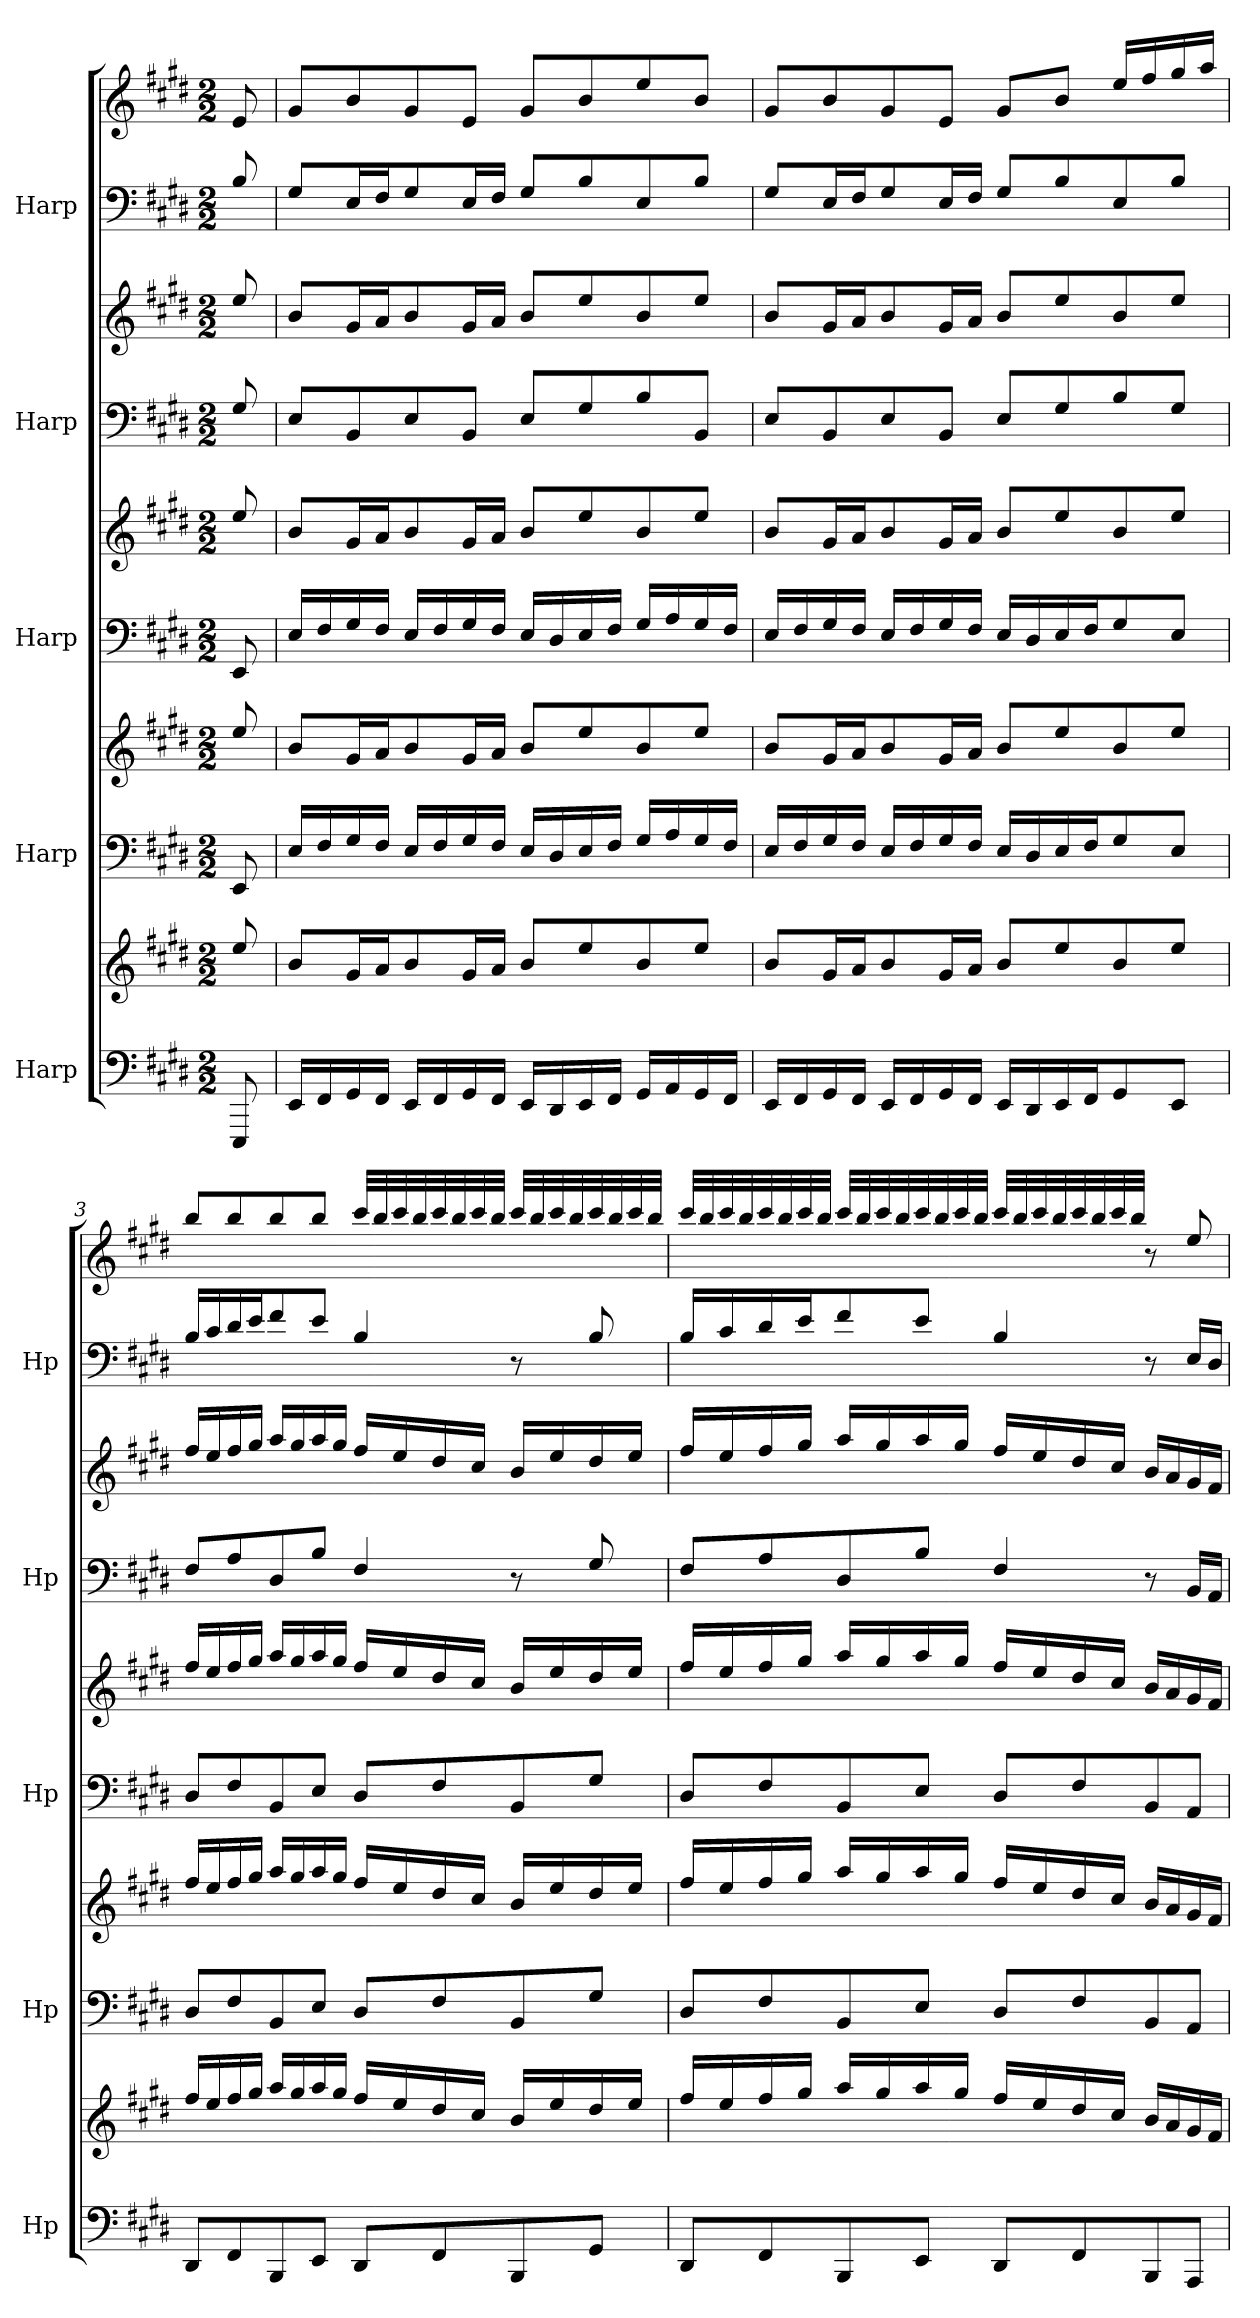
**kern	**kern	**kern	**kern	**kern	**kern	**kern	**kern	**kern	**kern
*part5	*part5	*part4	*part4	*part3	*part3	*part2	*part2	*part1	*part1
*staff10	*staff9	*staff8	*staff7	*staff6	*staff5	*staff4	*staff3	*staff2	*staff1
*I"Harp	*	*I"Harp	*	*I"Harp	*	*I"Harp	*	*I"Harp	*
*I'Hp	*	*I'Hp	*	*I'Hp	*	*I'Hp	*	*I'Hp	*
*clefF4	*clefG2	*clefF4	*clefG2	*clefF4	*clefG2	*clefF4	*clefG2	*clefF4	*clefG2
*k[f#c#g#d#]	*k[f#c#g#d#]	*k[f#c#g#d#]	*k[f#c#g#d#]	*k[f#c#g#d#]	*k[f#c#g#d#]	*k[f#c#g#d#]	*k[f#c#g#d#]	*k[f#c#g#d#]	*k[f#c#g#d#]
*M2/2	*M2/2	*M2/2	*M2/2	*M2/2	*M2/2	*M2/2	*M2/2	*M2/2	*M2/2
=	=	=	=	=	=	=	=	=	=
8EEE/	8ee/	8EE/	8ee/	8EE/	8ee/	8G#/	8ee/	8B/	8e/
=1	=1	=1	=1	=1	=1	=1	=1	=1	=1
16EE/LL	8b/L	16E/LL	8b/L	16E/LL	8b/L	8E/L	8b/L	8G#/L	8g#/L
16FF#/	.	16F#/	.	16F#/	.	.	.	.	.
16GG#/	16g#/L	16G#/	16g#/L	16G#/	16g#/L	8BB/	16g#/L	16E/L	8b/
16FF#/JJ	16a/J	16F#/JJ	16a/J	16F#/JJ	16a/J	.	16a/J	16F#/J	.
16EE/LL	8b/	16E/LL	8b/	16E/LL	8b/	8E/	8b/	8G#/	8g#/
16FF#/	.	16F#/	.	16F#/	.	.	.	.	.
16GG#/	16g#/L	16G#/	16g#/L	16G#/	16g#/L	8BB/J	16g#/L	16E/L	8e/J
16FF#/JJ	16a/JJ	16F#/JJ	16a/JJ	16F#/JJ	16a/JJ	.	16a/JJ	16F#/JJ	.
16EE/LL	8b/L	16E/LL	8b/L	16E/LL	8b/L	8E/L	8b/L	8G#/L	8g#/L
16DD#/	.	16D#/	.	16D#/	.	.	.	.	.
16EE/	8ee/	16E/	8ee/	16E/	8ee/	8G#/	8ee/	8B/	8b/
16FF#/JJ	.	16F#/JJ	.	16F#/JJ	.	.	.	.	.
16GG#/LL	8b/	16G#/LL	8b/	16G#/LL	8b/	8B/	8b/	8E/	8ee/
16AA/	.	16A/	.	16A/	.	.	.	.	.
16GG#/	8ee/J	16G#/	8ee/J	16G#/	8ee/J	8BB/J	8ee/J	8B/J	8b/J
16FF#/JJ	.	16F#/JJ	.	16F#/JJ	.	.	.	.	.
=2	=2	=2	=2	=2	=2	=2	=2	=2	=2
16EE/LL	8b/L	16E/LL	8b/L	16E/LL	8b/L	8E/L	8b/L	8G#/L	8g#/L
16FF#/	.	16F#/	.	16F#/	.	.	.	.	.
16GG#/	16g#/L	16G#/	16g#/L	16G#/	16g#/L	8BB/	16g#/L	16E/L	8b/
16FF#/JJ	16a/J	16F#/JJ	16a/J	16F#/JJ	16a/J	.	16a/J	16F#/J	.
16EE/LL	8b/	16E/LL	8b/	16E/LL	8b/	8E/	8b/	8G#/	8g#/
16FF#/	.	16F#/	.	16F#/	.	.	.	.	.
16GG#/	16g#/L	16G#/	16g#/L	16G#/	16g#/L	8BB/J	16g#/L	16E/L	8e/J
16FF#/JJ	16a/JJ	16F#/JJ	16a/JJ	16F#/JJ	16a/JJ	.	16a/JJ	16F#/JJ	.
16EE/LL	8b/L	16E/LL	8b/L	16E/LL	8b/L	8E/L	8b/L	8G#/L	8g#/L
16DD#/	.	16D#/	.	16D#/	.	.	.	.	.
16EE/	8ee/	16E/	8ee/	16E/	8ee/	8G#/	8ee/	8B/	8b/J
16FF#/J	.	16F#/J	.	16F#/J	.	.	.	.	.
8GG#/	8b/	8G#/	8b/	8G#/	8b/	8B/	8b/	8E/	16ee/LL
.	.	.	.	.	.	.	.	.	16ff#/
8EE/J	8ee/J	8E/J	8ee/J	8E/J	8ee/J	8G#/J	8ee/J	8B/J	16gg#/
.	.	.	.	.	.	.	.	.	16aa/JJ
!!LO:PB:g=z
=3	=3	=3	=3	=3	=3	=3	=3	=3	=3
8DD#/L	16ff#/LL	8D#/L	16ff#/LL	8D#/L	16ff#/LL	8F#/L	16ff#/LL	16B/LL	8bb/L
.	16ee/	.	16ee/	.	16ee/	.	16ee/	16c#/	.
8FF#/	16ff#/	8F#/	16ff#/	8F#/	16ff#/	8A/	16ff#/	16d#/	8bb/
.	16gg#/JJ	.	16gg#/JJ	.	16gg#/JJ	.	16gg#/JJ	16e/J	.
8BBB/	16aa/LL	8BB/	16aa/LL	8BB/	16aa/LL	8D#/	16aa/LL	8f#/	8bb/
.	16gg#/	.	16gg#/	.	16gg#/	.	16gg#/	.	.
8EE/J	16aa/	8E/J	16aa/	8E/J	16aa/	8B/J	16aa/	8e/J	8bb/J
.	16gg#/JJ	.	16gg#/JJ	.	16gg#/JJ	.	16gg#/JJ	.	.
8DD#/L	16ff#/LL	8D#/L	16ff#/LL	8D#/L	16ff#/LL	4F#/	16ff#/LL	4B/	32ccc#/LLL
.	.	.	.	.	.	.	.	.	32bb/
.	16ee/	.	16ee/	.	16ee/	.	16ee/	.	32ccc#/
.	.	.	.	.	.	.	.	.	32bb/
8FF#/	16dd#/	8F#/	16dd#/	8F#/	16dd#/	.	16dd#/	.	32ccc#/
.	.	.	.	.	.	.	.	.	32bb/
.	16cc#/JJ	.	16cc#/JJ	.	16cc#/JJ	.	16cc#/JJ	.	32ccc#/
.	.	.	.	.	.	.	.	.	32bb/JJJ
8BBB/	16b/LL	8BB/	16b/LL	8BB/	16b/LL	8r	16b/LL	8r	32ccc#/LLL
.	.	.	.	.	.	.	.	.	32bb/
.	16ee/	.	16ee/	.	16ee/	.	16ee/	.	32ccc#/
.	.	.	.	.	.	.	.	.	32bb/
8GG#/J	16dd#/	8G#/J	16dd#/	8G#/J	16dd#/	8G#/	16dd#/	8B/	32ccc#/
.	.	.	.	.	.	.	.	.	32bb/
.	16ee/JJ	.	16ee/JJ	.	16ee/JJ	.	16ee/JJ	.	32ccc#/
.	.	.	.	.	.	.	.	.	32bb/JJJ
!!LO:PB:g=z
=4	=4	=4	=4	=4	=4	=4	=4	=4	=4
8DD#/L	16ff#/LL	8D#/L	16ff#/LL	8D#/L	16ff#/LL	8F#/L	16ff#/LL	16B/LL	32ccc#/LLL
.	.	.	.	.	.	.	.	.	32bb/
.	16ee/	.	16ee/	.	16ee/	.	16ee/	16c#/	32ccc#/
.	.	.	.	.	.	.	.	.	32bb/
8FF#/	16ff#/	8F#/	16ff#/	8F#/	16ff#/	8A/	16ff#/	16d#/	32ccc#/
.	.	.	.	.	.	.	.	.	32bb/
.	16gg#/JJ	.	16gg#/JJ	.	16gg#/JJ	.	16gg#/JJ	16e/J	32ccc#/
.	.	.	.	.	.	.	.	.	32bb/JJJ
8BBB/	16aa/LL	8BB/	16aa/LL	8BB/	16aa/LL	8D#/	16aa/LL	8f#/	32ccc#/LLL
.	.	.	.	.	.	.	.	.	32bb/
.	16gg#/	.	16gg#/	.	16gg#/	.	16gg#/	.	32ccc#/
.	.	.	.	.	.	.	.	.	32bb/
8EE/J	16aa/	8E/J	16aa/	8E/J	16aa/	8B/J	16aa/	8e/J	32ccc#/
.	.	.	.	.	.	.	.	.	32bb/
.	16gg#/JJ	.	16gg#/JJ	.	16gg#/JJ	.	16gg#/JJ	.	32ccc#/
.	.	.	.	.	.	.	.	.	32bb/JJJ
8DD#/L	16ff#/LL	8D#/L	16ff#/LL	8D#/L	16ff#/LL	4F#/	16ff#/LL	4B/	32ccc#/LLL
.	.	.	.	.	.	.	.	.	32bb/
.	16ee/	.	16ee/	.	16ee/	.	16ee/	.	32ccc#/
.	.	.	.	.	.	.	.	.	32bb/
8FF#/	16dd#/	8F#/	16dd#/	8F#/	16dd#/	.	16dd#/	.	32ccc#/
.	.	.	.	.	.	.	.	.	32bb/
.	16cc#/JJ	.	16cc#/JJ	.	16cc#/JJ	.	16cc#/JJ	.	32ccc#/
.	.	.	.	.	.	.	.	.	32bb/JJJ
8BBB/	16b/LL	8BB/	16b/LL	8BB/	16b/LL	8r	16b/LL	8r	8r
.	16a/	.	16a/	.	16a/	.	16a/	.	.
8AAA/J	16g#/	8AA/J	16g#/	8AA/J	16g#/	16BB/LL	16g#/	16E/LL	8ee/
.	16f#/JJ	.	16f#/JJ	.	16f#/JJ	16AA/JJ	16f#/JJ	16D#/JJ	.
=	=	=	=	=	=	=	=	=	=
*-	*-	*-	*-	*-	*-	*-	*-	*-	*-
